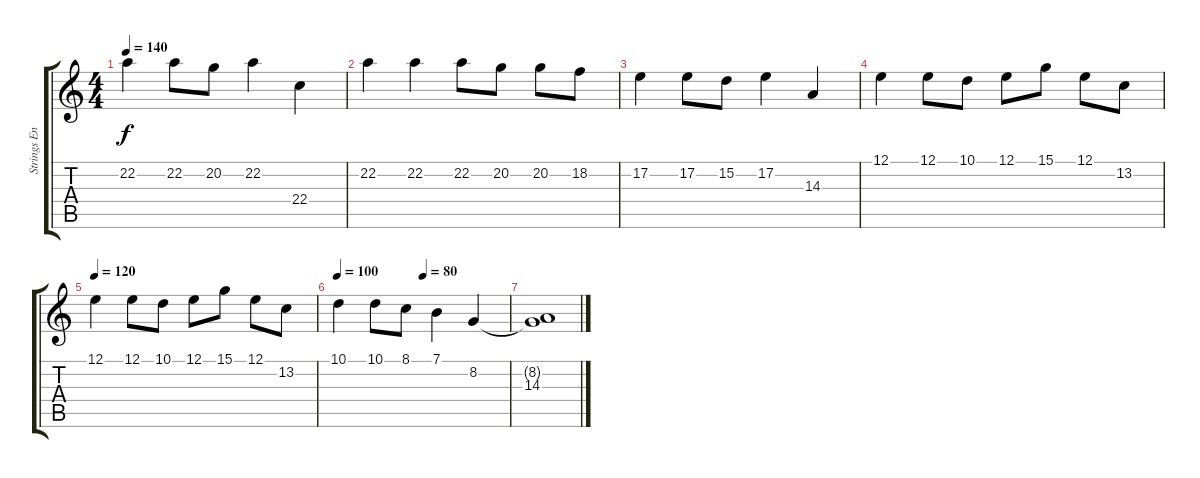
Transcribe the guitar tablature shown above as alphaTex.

\track ("Strings Ensemble" "Strings En") {instrument tremolostrings}
\staff {score tabs}
\tuning (E4 B3 G3 D3 A2 E2) {hide}
\ts (4 4)
\tempo 140
\clef g2
\ks c
22.2.4{dy f} 22.2.8 20.2.8 22.2.4 22.4.4 |
22.2.4 22.2.4 22.2.8 20.2.8 20.2.8 18.2.8 |
17.2.4 17.2.8 15.2.8 17.2.4 14.3.4 |
12.1.4 12.1.8 10.1.8 12.1.8 15.1.8 12.1.8 13.2.8 |
\tempo 120
12.1.4 12.1.8 10.1.8 12.1.8 15.1.8 12.1.8 13.2.8 |
\tempo 100
\tempo (80 0.5)
10.1.4 10.1.8 8.1.8 7.1.4 8.2.4 |
(8.2{t} 14.3).1
